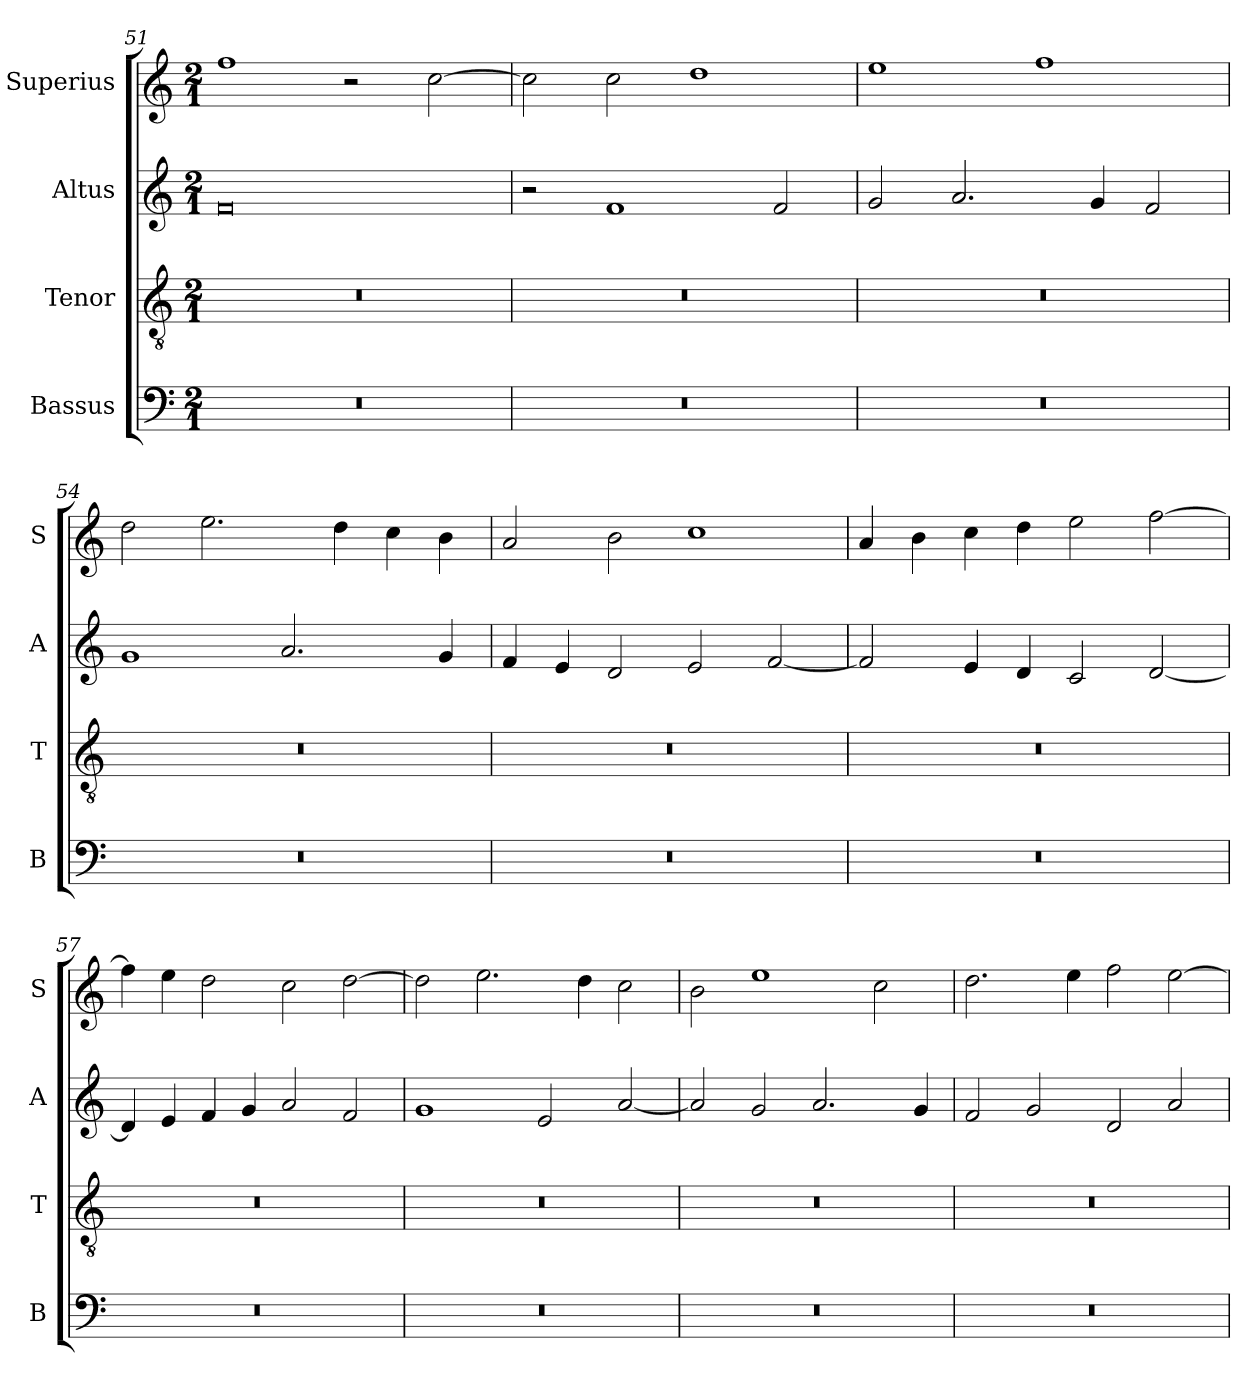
**kern	**kern	**kern	**kern
*part4	*part3	*part2	*part1
*staff4	*staff3	*staff2	*staff1
*I"Bassus	*I"Tenor	*I"Altus	*I"Superius
*I'B	*I'T	*I'A	*I'S
*clefF4	*clefGv2	*clefG2	*clefG2
*k[]	*k[]	*k[]	*k[]
*C:	*C:	*C:	*C:
*M2/1	*M2/1	*M2/1	*M2/1
=51	=51	=51	=51
0r	0r	0f	1ff
.	.	.	2r
.	.	.	[2cc
=52	=52	=52	=52
0r	0r	2r	2cc]
.	.	1f	2cc
.	.	.	1dd
.	.	2f	.
=53	=53	=53	=53
0r	0r	2g	1ee
.	.	2.a	.
.	.	.	1ff
.	.	4g	.
.	.	2f	.
=54	=54	=54	=54
0r	0r	1g	2dd
.	.	.	2.ee
.	.	2.a	.
.	.	.	4dd
.	.	.	4cc
.	.	4g	4b
=55	=55	=55	=55
0r	0r	4f	2a
.	.	4e	.
.	.	2d	2b
.	.	2e	1cc
.	.	[2f	.
=56	=56	=56	=56
0r	0r	2f]	4a
.	.	.	4b
.	.	4e	4cc
.	.	4d	4dd
.	.	2c	2ee
.	.	[2d	[2ff
=57	=57	=57	=57
0r	0r	4d]	4ff]
.	.	4e	4ee
.	.	4f	2dd
.	.	4g	.
.	.	2a	2cc
.	.	2f	[2dd
=58	=58	=58	=58
0r	0r	1g	2dd]
.	.	.	2.ee
.	.	2e	.
.	.	.	4dd
.	.	[2a	2cc
=59	=59	=59	=59
0r	0r	2a]	2b
.	.	2g	1ee
.	.	2.a	.
.	.	.	2cc
.	.	4g	.
=60	=60	=60	=60
0r	0r	2f	2.dd
.	.	2g	.
.	.	.	4ee
.	.	2d	2ff
.	.	2a	[2ee
=	=	=	=
*-	*-	*-	*-
